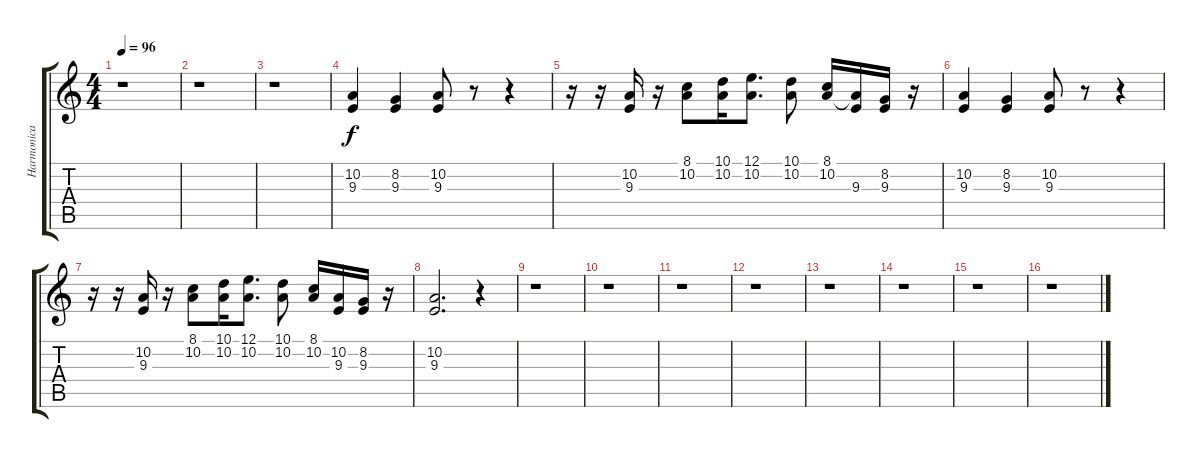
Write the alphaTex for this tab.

\track ("Harmonica" "Harmonica") {instrument harmonica}
\staff {score tabs}
\tuning (E4 B3 G3 D3 A2 E2) {hide}
\ts (4 4)
\tempo 96
\clef g2
\ks c
r.1{dy f} |
r.1 |
r.1 |
(10.2 9.3).4 (8.2 9.3).4 (10.2 9.3).8 r.8 r.4 |
r.16 r.16 (10.2 9.3).16 r.16 (8.1 10.2).8 (10.1 10.2).16 (12.1 10.2).8{d} (10.1 10.2).8 (8.1 10.2).16 (10.2{t} 9.3).16 (8.2 9.3).16 r.16 |
(10.2 9.3).4 (8.2 9.3).4 (10.2 9.3).8 r.8 r.4 |
r.16 r.16 (10.2 9.3).16 r.16 (8.1 10.2).8 (10.1 10.2).16 (12.1 10.2).8{d} (10.1 10.2).8 (8.1 10.2).16 (10.2 9.3).16 (8.2 9.3).16 r.16 |
(10.2 9.3).2{d} r.4 |
r.1 |
r.1 |
r.1 |
r.1 |
r.1 |
r.1 |
r.1 |
r.1
